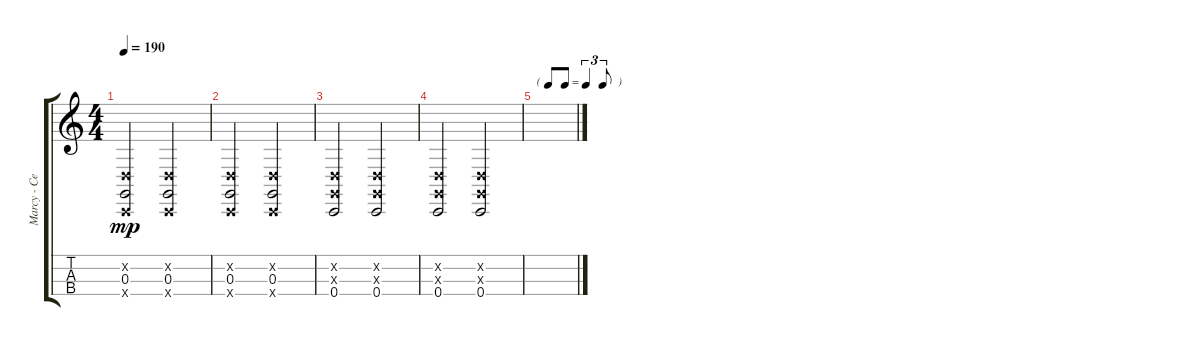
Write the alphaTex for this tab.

\track ("Marcy - Cello" "Marcy - Ce") {instrument cello}
\staff {score tabs}
\tuning (A3 D3 G2 C2) {hide}
\ts (4 4)
\tempo 190
\clef g2
\ks c
(0.2{x} 0.3 0.4{x}).2{dy mp} (0.2{x} 0.3 0.4{x}).2 |
(0.2{x} 0.3 0.4{x}).2 (0.2{x} 0.3 0.4{x}).2 |
(0.2{x} 0.3{x} 0.4).2 (0.2{x} 0.3{x} 0.4).2 |
(0.2{x} 0.3{x} 0.4).2 (0.2{x} 0.3{x} 0.4).2 |
\tf triplet8th
